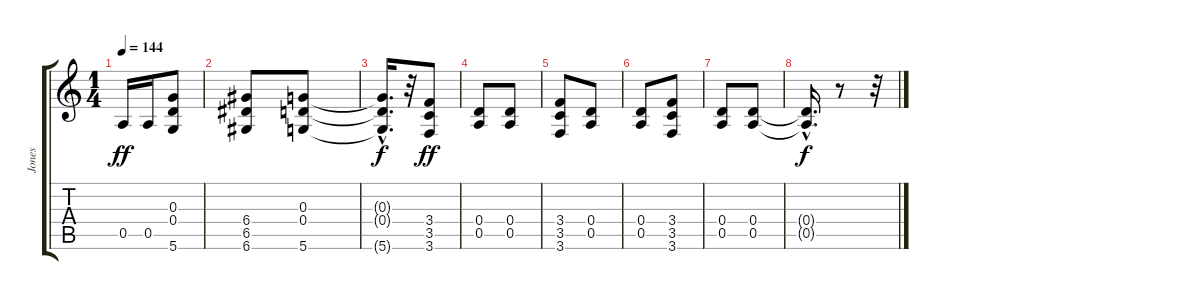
\track ("Jones" "Jones") {instrument distortionguitar}
\staff {score tabs}
\tuning (E4 B3 G3 D3 A2 D2) {hide}
\ts (1 4)
\tempo 144
\clef g2
\ks c
0.5.16{dy ff} 0.5.16 (0.3 0.4 5.6).8 |
(6.4 6.5 6.6).8 (0.3 0.4 5.6).8 |
(0.3{hac t} 0.4{hac t} 5.6{hac t}).16{d dy f} r.32 (3.4 3.5 3.6).8{dy ff} |
(0.4 0.5).8 (0.4 0.5).8 |
(3.4 3.5 3.6).8 (0.4 0.5).8 |
(0.4 0.5).8 (3.4 3.5 3.6).8 |
(0.4 0.5).8 (0.4 0.5).8 |
(0.4{hac t} 0.5{hac t}).16{d dy f} r.8 r.32
